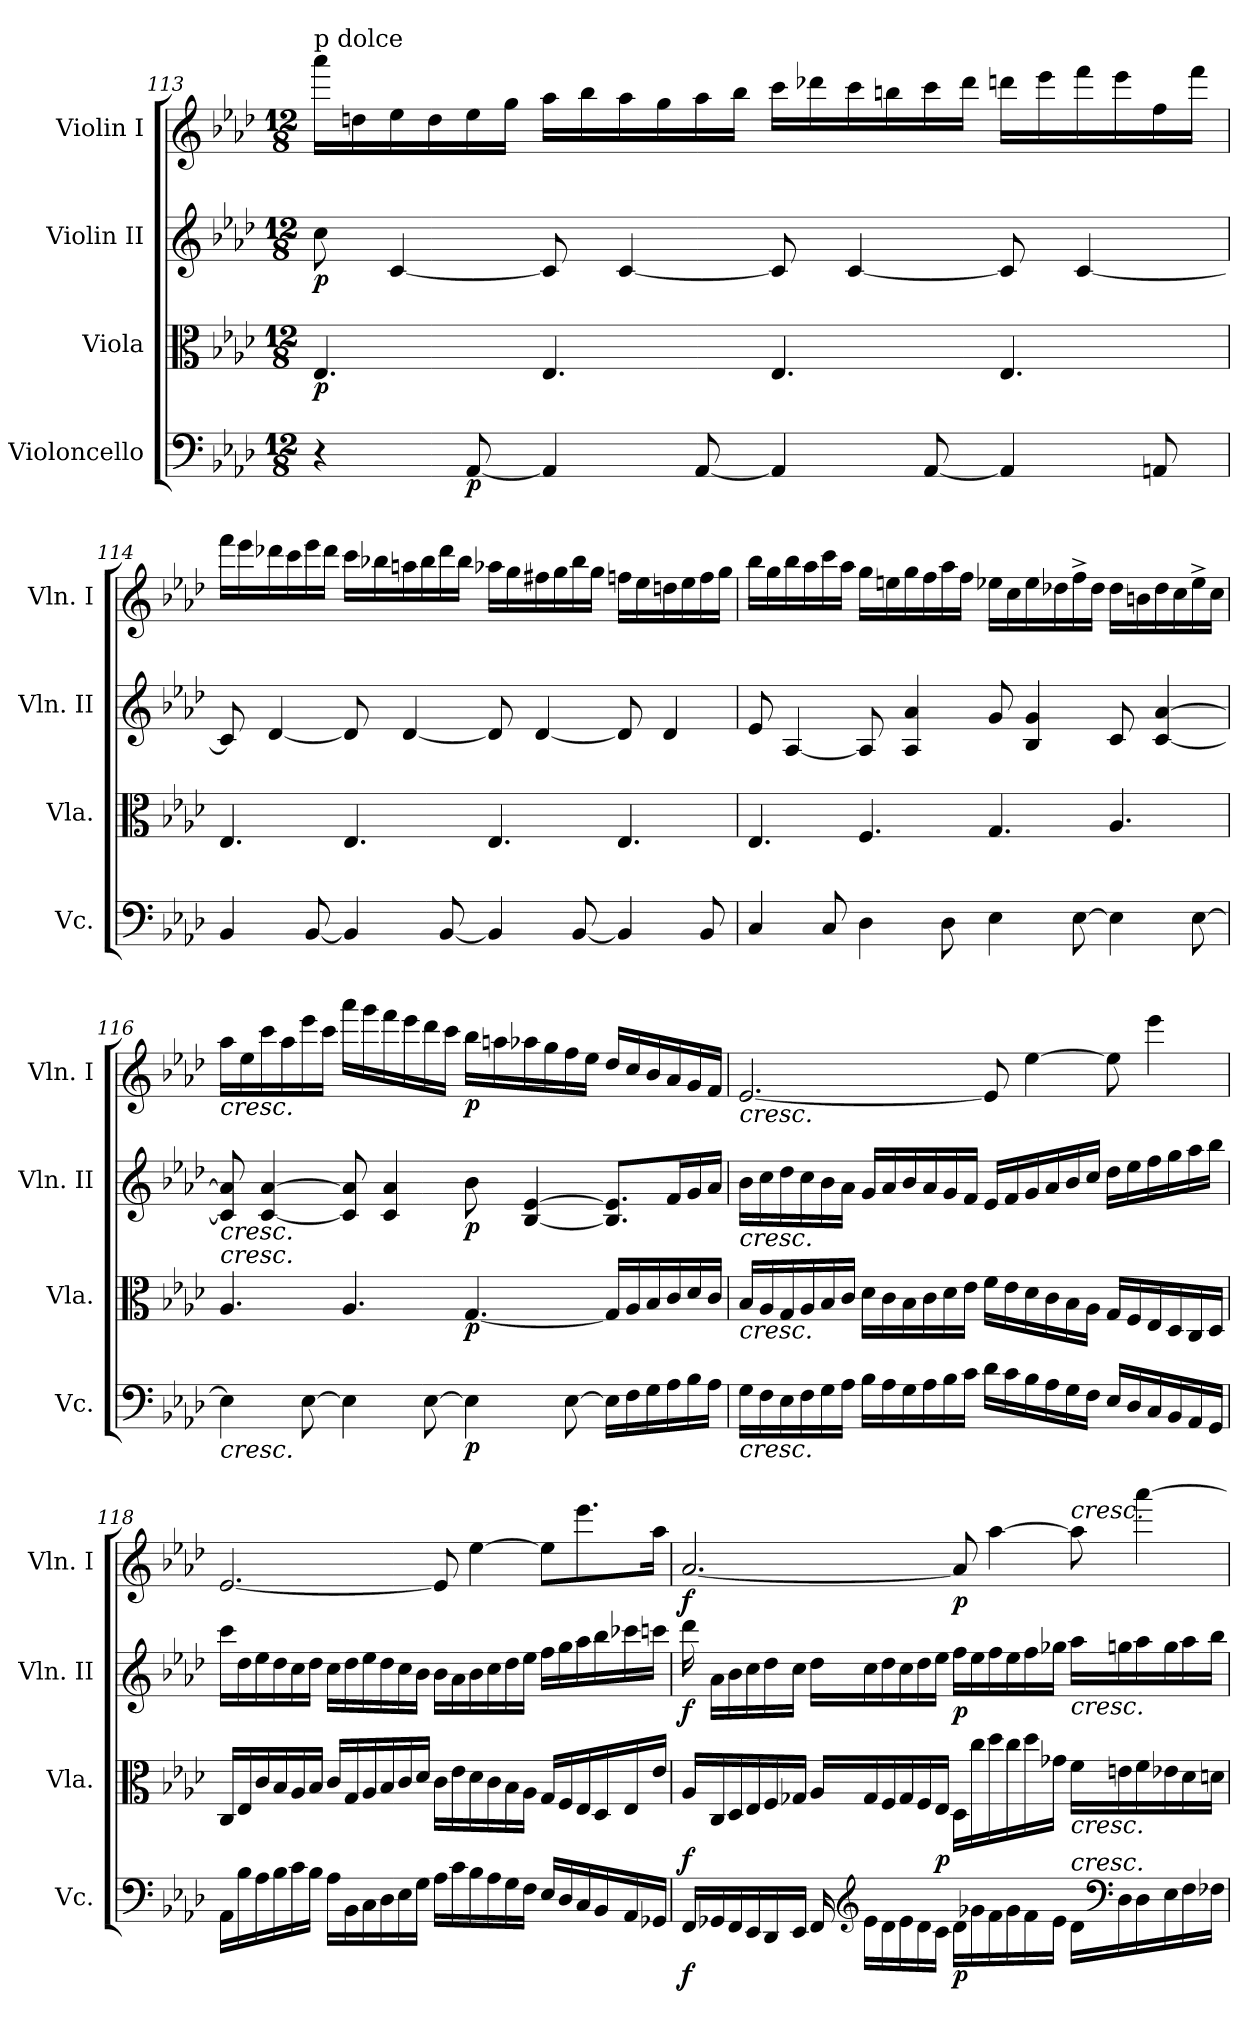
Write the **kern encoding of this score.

**kern	**dynam	**kern	**dynam	**kern	**dynam	**kern	**dynam
*part4	*part4	*part3	*part3	*part2	*part2	*part1	*part1
*staff4	*staff4	*staff3	*staff3	*staff2	*staff2	*staff1	*staff1
*I"Violoncello	*	*I"Viola	*	*I"Violin II	*	*I"Violin I	*
*I'Vc.	*	*I'Vla.	*	*I'Vln. II	*	*I'Vln. I	*
*clefF4	*	*clefC3	*	*clefG2	*	*clefG2	*
*k[b-e-a-d-]	*	*k[b-e-a-d-]	*	*k[b-e-a-d-]	*	*k[b-e-a-d-]	*
*A-:	*	*A-:	*	*A-:	*	*A-:	*
*M12/8	*	*M12/8	*	*M12/8	*	*M12/8	*
=113	=113	=113	=113	=113	=113	=113	=113
!	!	!	!	!	!	!LO:TX:a:t=p dolce	!
!	!	!	!LO:DY:b	!	!LO:DY:b	!	!
4r	.	4.E-/	p	8cc\	p	16aaa-\LL	.
.	.	.	.	.	.	16ddn\	.
.	.	.	.	[4c/	.	16ee-\	.
.	.	.	.	.	.	16dd\	.
!	!LO:DY:b	!	!	!	!	!	!
[8AA-/	p	.	.	.	.	16ee-\	.
.	.	.	.	.	.	16gg\JJ	.
4AA-/]	.	4.E-/	.	8c/]	.	16aa-\LL	.
.	.	.	.	.	.	16bb-\	.
.	.	.	.	[4c/	.	16aa-\	.
.	.	.	.	.	.	16gg\	.
[8AA-/	.	.	.	.	.	16aa-\	.
.	.	.	.	.	.	16bb-\JJ	.
4AA-/]	.	4.E-/	.	8c/]	.	16ccc\LL	.
.	.	.	.	.	.	16ddd-X\	.
.	.	.	.	[4c/	.	16ccc\	.
.	.	.	.	.	.	16bbn\	.
[8AA-/	.	.	.	.	.	16ccc\	.
.	.	.	.	.	.	16ddd-\JJ	.
4AA-/]	.	4.E-/	.	8c/]	.	16dddn\LL	.
.	.	.	.	.	.	16eee-\	.
.	.	.	.	[4c/	.	16fff\	.
.	.	.	.	.	.	16eee-\	.
8AAn/	.	.	.	.	.	16ff\	.
.	.	.	.	.	.	16fff\JJ	.
=114	=114	=114	=114	=114	=114	=114	=114
4BB-/	.	4.E-/	.	8c/]	.	16fff\LL	.
.	.	.	.	.	.	16eee-\	.
.	.	.	.	[4d-/	.	16ddd-X\	.
.	.	.	.	.	.	16ccc\	.
[8BB-/	.	.	.	.	.	16eee-\	.
.	.	.	.	.	.	16ddd-\JJ	.
4BB-/]	.	4.E-/	.	8d-/]	.	16ccc\LL	.
.	.	.	.	.	.	16bb-X\	.
.	.	.	.	[4d-/	.	16aan\	.
.	.	.	.	.	.	16bb-\	.
[8BB-/	.	.	.	.	.	16ddd-\	.
.	.	.	.	.	.	16bb-\JJ	.
4BB-/]	.	4.E-/	.	8d-/]	.	16aa-X\LL	.
.	.	.	.	.	.	16gg\	.
.	.	.	.	[4d-/	.	16ff#X\	.
.	.	.	.	.	.	16gg\	.
[8BB-/	.	.	.	.	.	16bb-\	.
.	.	.	.	.	.	16gg\JJ	.
4BB-/]	.	4.E-/	.	8d-/]	.	16ffn\LL	.
.	.	.	.	.	.	16ee-\	.
.	.	.	.	4d-/	.	16ddn\	.
.	.	.	.	.	.	16ee-\	.
8BB-/	.	.	.	.	.	16ff\	.
.	.	.	.	.	.	16gg\JJ	.
=115	=115	=115	=115	=115	=115	=115	=115
4C/	.	4.E-/	.	8e-/	.	16bb-\LL	.
.	.	.	.	.	.	16gg\	.
.	.	.	.	[4A-/	.	16bb-\	.
.	.	.	.	.	.	16aa-\	.
8C/	.	.	.	.	.	16ccc\	.
.	.	.	.	.	.	16aa-\JJ	.
4D-\	.	4.F/	.	8A-/]	.	16gg\LL	.
.	.	.	.	.	.	16een\	.
.	.	.	.	4A-/ 4a-/	.	16gg\	.
.	.	.	.	.	.	16ff\	.
8D-\	.	.	.	.	.	16aa-\	.
.	.	.	.	.	.	16ff\JJ	.
4E-\	.	4.G/	.	8g/	.	16ee-X\LL	.
.	.	.	.	.	.	16cc\	.
.	.	.	.	4B-/ 4g/	.	16ee-\	.
.	.	.	.	.	.	16dd-X\	.
[8E-\	.	.	.	.	.	16ff^\	.
.	.	.	.	.	.	16dd-\JJ	.
4E-\]	.	4.A-/	.	8c/	.	16dd-\LL	.
.	.	.	.	.	.	16bn\	.
.	.	.	.	[4c/ [4a-/	.	16dd-\	.
.	.	.	.	.	.	16cc\	.
[8E-\	.	.	.	.	.	16ee-^\	.
.	.	.	.	.	.	16cc\JJ	.
=116	=116	=116	=116	=116	=116	=116	=116
!	!	!	!	!	!	!LO:TX:b:i:t=cresc.	!
!	!	!	!	!LO:TX:b:i:t=cresc.	!	!	!
!	!	!LO:TX:a:i:t=cresc.	!	!	!	!	!
!LO:TX:b:i:t=cresc.	!	!	!	!	!	!	!
4E-\]	.	4.A-/	.	8c/] 8a-/]	.	16aa-\LL	.
.	.	.	.	.	.	16ee-\	.
.	.	.	.	[4c/ [4a-/	.	16ccc\	.
.	.	.	.	.	.	16aa-\	.
[8E-\	.	.	.	.	.	16eee-\	.
.	.	.	.	.	.	16ccc\JJ	.
4E-\]	.	4.A-/	.	8c/] 8a-/]	.	16aaa-\LL	.
.	.	.	.	.	.	16ggg\	.
.	.	.	.	4c/ 4a-/	.	16fff\	.
.	.	.	.	.	.	16eee-\	.
[8E-\	.	.	.	.	.	16ddd-\	.
.	.	.	.	.	.	16ccc\JJ	.
!	!LO:DY:b	!	!LO:DY:b	!	!LO:DY:b	!	!LO:DY:b
4E-\]	p	[4.G/	p	8b-\	p	16bb-\LL	p
.	.	.	.	.	.	16aan\	.
.	.	.	.	[4B-/ [4e-/	.	16aa-X\	.
.	.	.	.	.	.	16gg\	.
[8E-\	.	.	.	.	.	16ff\	.
.	.	.	.	.	.	16ee-\JJ	.
16E-\LL]	.	16G/LL]	.	8.B-/] 8.e-/]L	.	16dd-/LL	.
16F\	.	16A-/	.	.	.	16cc/	.
16G\	.	16B-/	.	.	.	16b-/	.
16A-\	.	16c/	.	16f/L	.	16a-/	.
16B-\	.	16d-/	.	16g/	.	16g/	.
16A-\JJ	.	16c/JJ	.	16a-/JJ	.	16f/JJ	.
=117	=117	=117	=117	=117	=117	=117	=117
!	!	!	!	!	!	!LO:TX:b:i:t=cresc.	!
!	!	!	!	!LO:TX:b:i:t=cresc.	!	!	!
!	!	!LO:TX:b:i:t=cresc.	!	!	!	!	!
!LO:TX:b:i:t=cresc.	!	!	!	!	!	!	!
16G\LL	.	16B-/LL	.	16b-\LL	.	[2.e-/	.
16F\	.	16A-/	.	16cc\	.	.	.
16E-\	.	16G/	.	16dd-\	.	.	.
16F\	.	16A-/	.	16cc\	.	.	.
16G\	.	16B-/	.	16b-\	.	.	.
16A-\JJ	.	16c/JJ	.	16a-\JJ	.	.	.
16B-\LL	.	16d-\LL	.	16g/LL	.	.	.
16A-\	.	16c\	.	16a-/	.	.	.
16G\	.	16B-\	.	16b-/	.	.	.
16A-\	.	16c\	.	16a-/	.	.	.
16B-\	.	16d-\	.	16g/	.	.	.
16c\JJ	.	16e-\JJ	.	16f/JJ	.	.	.
16d-\LL	.	16f\LL	.	16e-/LL	.	8e-/]	.
16c\	.	16e-\	.	16f/	.	.	.
16B-\	.	16d-\	.	16g/	.	[4ee-\	.
16A-\	.	16c\	.	16a-/	.	.	.
16G\	.	16B-\	.	16b-/	.	.	.
16F\JJ	.	16A-\JJ	.	16cc/JJ	.	.	.
16E-/LL	.	16G/LL	.	16dd-\LL	.	8ee-\]	.
16D-/	.	16F/	.	16ee-\	.	.	.
16C/	.	16E-/	.	16ff\	.	4eee-\	.
16BB-/	.	16D-/	.	16gg\	.	.	.
16AA-/	.	16C/	.	16aa-\	.	.	.
16GG/JJ	.	16D-/JJ	.	16bb-\JJ	.	.	.
=118	=118	=118	=118	=118	=118	=118	=118
16AA-\LL	.	16C/LL	.	16ccc\LL	.	[2.e-/	.
16B-\	.	16E-/	.	16dd-\	.	.	.
16A-\	.	16c/	.	16ee-\	.	.	.
16B-\	.	16B-/	.	16dd-\	.	.	.
16c\	.	16A-/	.	16cc\	.	.	.
16B-\JJ	.	16B-/JJ	.	16dd-\JJ	.	.	.
16A-\LL	.	16c/LL	.	16cc\LL	.	.	.
16BB-\	.	16G/	.	16dd-\	.	.	.
16C\	.	16A-/	.	16ee-\	.	.	.
16D-\	.	16B-/	.	16dd-\	.	.	.
16E-\	.	16c/	.	16cc\	.	.	.
16G\JJ	.	16d-/JJ	.	16b-\JJ	.	.	.
16A-\LL	.	16c\LL	.	16b-\LL	.	8e-/]	.
16c\	.	16e-\	.	16a-\	.	.	.
16B-\	.	16d-\	.	16b-\	.	[4ee-\	.
16A-\	.	16c\	.	16cc\	.	.	.
16G\	.	16B-\	.	16dd-\	.	.	.
16F\JJ	.	16A-\JJ	.	16ee-\JJ	.	.	.
16E-/LL	.	16G/LL	.	16ff\LL	.	8ee-\L]	.
16D-/	.	16F/	.	16gg\	.	.	.
16C/	.	16E-/	.	16aa-\	.	8.eee-\	.
16BB-/	.	16D-/	.	16bb-\	.	.	.
16AA-/	.	16E-/	.	16ccc-X\	.	.	.
16GG-X/JJ	.	16e-/JJ	.	16cccn\JJ	.	16aa-\Jk	.
=119	=119	=119	=119	=119	=119	=119	=119
!	!LO:DY:b	!	!LO:DY:b	!	!LO:DY:b	!	!LO:DY:b
16FF/LL	f	16A-/LL	f	16ddd-\	f	[2.a-/	f
16GG-X/	.	16C/	.	16a-\LL	.	.	.
16FF/	.	16D-/	.	16b-\	.	.	.
16EE-/	.	16E-/	.	16cc\	.	.	.
16DD-/	.	16F/	.	16dd-\	.	.	.
16EE-/JJ	.	16G-X/JJ	.	16cc\JJ	.	.	.
16FF/	.	16A-/LL	.	16dd-\LL	.	.	.
*clefG2	*	*	*	*	*	*	*
16e-\LL	.	16G-/	.	16cc\	.	.	.
16d-\	.	16F/	.	16dd-\	.	.	.
16e-\	.	16G-/	.	16cc\	.	.	.
16d-\	.	16F/	.	16dd-\	.	.	.
!	!	!	!LO:DY:b	!	!	!	!
16c\JJ	.	16E-/JJ	p	16ee-\JJ	.	.	.
!	!LO:DY:b	!	!	!	!LO:DY:b	!	!LO:DY:b
16d-\LL	p	16D-\LL	.	16ff\LL	p	8a-/]	p
16g-X\	.	16cc\	.	16ee-\	.	.	.
16f\	.	16dd-\	.	16ff\	.	[4aa-\	.
16g-\	.	16cc\	.	16ee-\	.	.	.
16f\	.	16dd-\	.	16ff\	.	.	.
16e-\JJ	.	16g-X\JJ	.	16gg-X\JJ	.	.	.
!	!	!	!	!	!	!LO:TX:a:i:t=cresc.	!
!	!	!	!	!LO:TX:b:i:t=cresc.	!	!	!
!	!	!LO:TX:b:i:t=cresc.	!	!	!	!	!
!LO:TX:a:i:t=cresc.	!	!	!	!	!	!	!
16d-\LL	.	16f\LL	.	16aa-\LL	.	8aa-\]	.
*clefF4	*	*	*	*	*	*	*
16D-\	.	16en\	.	16ggn\	.	.	.
16D-\	.	16f\	.	16aa-\	.	[4aaa-\	.
16E-\	.	16e-X\	.	16gg\	.	.	.
16F\	.	16d-\	.	16aa-\	.	.	.
16F-X\JJ	.	16dn\JJ	.	16bb-\JJ	.	.	.
=	=	=	=	=	=	=	=
*-	*-	*-	*-	*-	*-	*-	*-
